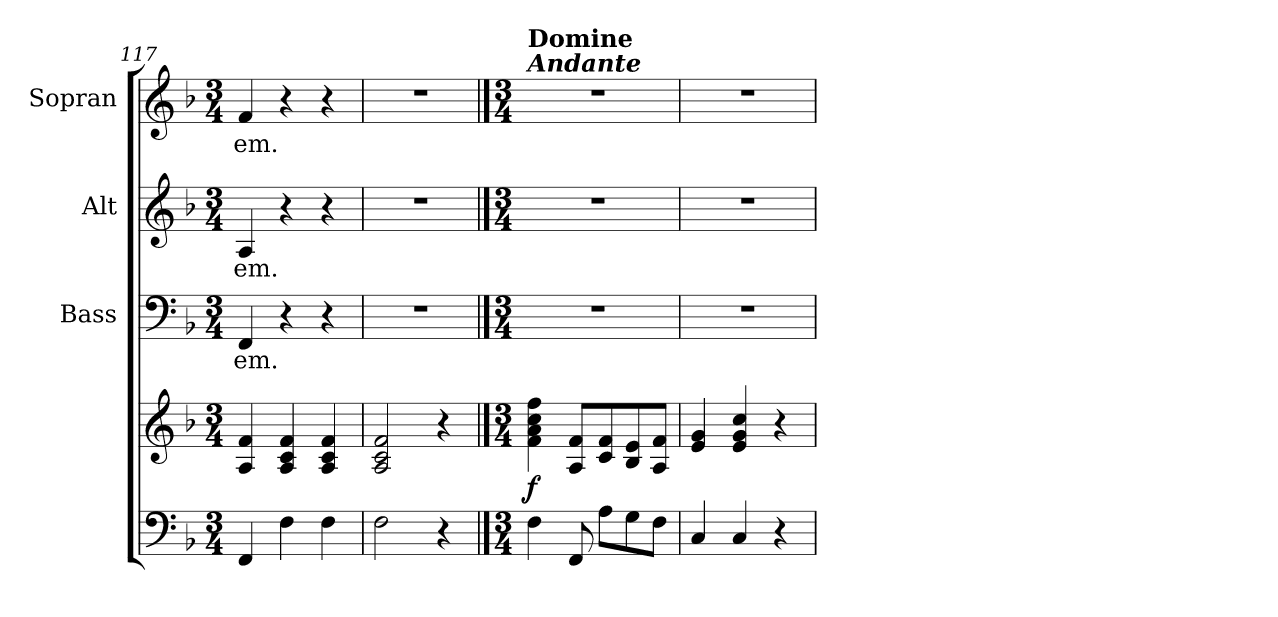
**kern	**kern	**dynam	**kern	**text	**kern	**text	**kern	**text
*part4	*part4	*part4	*part3	*part3	*part2	*part2	*part1	*part1
*staff5	*staff4	*staff4/5	*staff3	*staff3	*staff2	*staff2	*staff1	*staff1
*	*	*	*I"Bass	*	*I"Alt	*	*I"Sopran	*
*	*	*	*I'B.	*	*I'A.	*	*I'S.	*
*clefF4	*clefG2	*	*clefF4	*	*clefG2	*	*clefG2	*
*k[b-]	*k[b-]	*	*k[b-]	*	*k[b-]	*	*k[b-]	*
*F:	*F:	*	*F:	*	*F:	*	*F:	*
*M3/4	*M3/4	*	*M3/4	*	*M3/4	*	*M3/4	*
=117	=117	=117	=117	=117	=117	=117	=117	=117
!	!	!	!	!LO:LY:b	!	!LO:LY:b	!	!LO:LY:b
4FF/	4A/ 4f/	.	4FF/	-em.	4A/	-em.	4f/	-em.
4F\	4A/ 4c/ 4f/	.	4r	.	4r	.	4r	.
4F\	4A/ 4c/ 4f/	.	4r	.	4r	.	4r	.
=118	=118	=118	=118	=118	=118	=118	=118	=118
2F\	2A/ 2c/ 2f/	.	2.r	.	2.r	.	2.r	.
4r	4r	.	.	.	.	.	.	.
!!LO:PB:g=z
==119	==119	==119	==119	==119	==119	==119	==119	==119
*M3/4	*M3/4	*	*M3/4	*	*M3/4	*	*M3/4	*
!	!	!	!	!	!	!	!LO:TX:a:Bi:t=Andante	!
!	!	!	!	!	!	!	!LO:TX:a:B:t=Domine	!
!	!	!LO:DY:b	!	!	!	!	!	!
4F\	4f\ 4a\ 4cc\ 4ff\	f	2.r	.	2.r	.	2.r	.
8FF/	8A/ 8f/L	.	.	.	.	.	.	.
8A\L	8c/ 8f/	.	.	.	.	.	.	.
8G\	8B-/ 8e/	.	.	.	.	.	.	.
8F\J	8A/ 8f/J	.	.	.	.	.	.	.
=120	=120	=120	=120	=120	=120	=120	=120	=120
4C/	4e/ 4g/	.	2.r	.	2.r	.	2.r	.
4C/	4e/ 4g/ 4cc/	.	.	.	.	.	.	.
4r	4r	.	.	.	.	.	.	.
=	=	=	=	=	=	=	=	=
*-	*-	*-	*-	*-	*-	*-	*-	*-
